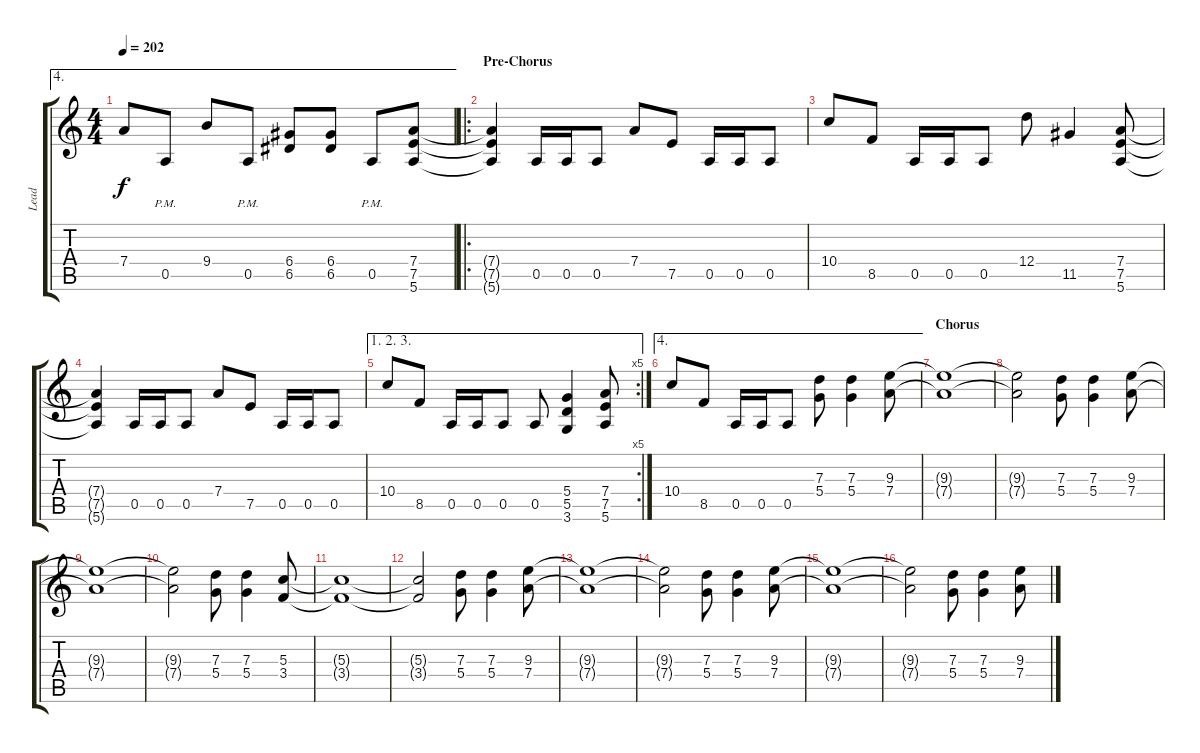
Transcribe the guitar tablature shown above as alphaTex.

\track ("Lead" "Lead") {instrument distortionguitar}
\staff {score tabs}
\tuning (E4 B3 G3 D3 A2 E2) {hide}
\ae 4
\ts (4 4)
\tempo 202
\clef g2
\ks c
7.4.8{dy f} 0.5{pm}.8 9.4.8 0.5{pm}.8 (6.4 6.5).8 (6.4 6.5).8 0.5{pm}.8 (7.4 7.5 5.6).8 |
\ro
\section ("" "Pre-Chorus")
(7.4{t} 7.5{t} 5.6{t}).4 0.5.16 0.5.16 0.5.8 7.4.8 7.5.8 0.5.16 0.5.16 0.5.8 |
10.4.8 8.5.8 0.5.16 0.5.16 0.5.8 12.4.8 11.5.4 (7.4 7.5 5.6).8 |
(7.4{t} 7.5{t} 5.6{t}).4 0.5.16 0.5.16 0.5.8 7.4.8 7.5.8 0.5.16 0.5.16 0.5.8 |
\ae (1 2 3)
\rc 5
10.4.8 8.5.8 0.5.16 0.5.16 0.5.8 0.5.8 (5.4 5.5 3.6).4 (7.4 7.5 5.6).8 |
\ae 4
10.4.8 8.5.8 0.5.16 0.5.16 0.5.8 (7.3 5.4).8 (7.3 5.4).4 (9.3 7.4).8 |
\section ("" "Chorus")
(9.3{t} 7.4{t}).1 |
(9.3{t} 7.4{t}).2 (7.3 5.4).8 (7.3 5.4).4 (9.3 7.4).8 |
(9.3{t} 7.4{t}).1 |
(9.3{t} 7.4{t}).2 (7.3 5.4).8 (7.3 5.4).4 (5.3 3.4).8 |
(5.3{t} 3.4{t}).1 |
(5.3{t} 3.4{t}).2 (7.3 5.4).8 (7.3 5.4).4 (9.3 7.4).8 |
(9.3{t} 7.4{t}).1 |
(9.3{t} 7.4{t}).2 (7.3 5.4).8 (7.3 5.4).4 (9.3 7.4).8 |
(9.3{t} 7.4{t}).1 |
(9.3{t} 7.4{t}).2 (7.3 5.4).8 (7.3 5.4).4 (9.3 7.4).8
